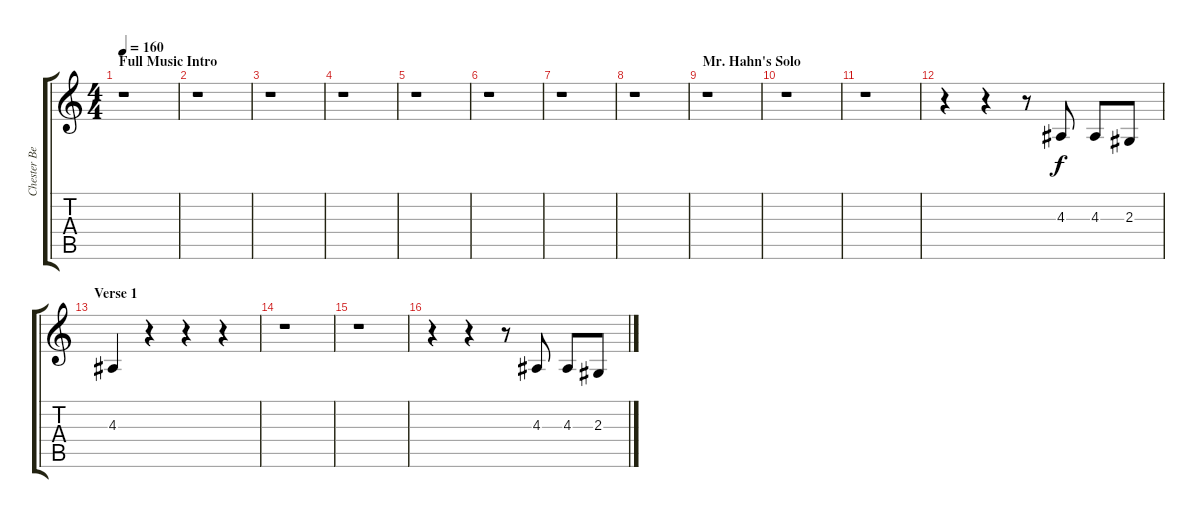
\track ("Chester Bennington (Volume Effect)" "Chester Be") {instrument lead1square}
\staff {score tabs}
\tuning (Eb4 Bb3 Gb3 Db3 Ab2 Eb2) {hide}
\ts (4 4)
\section ("" "Full Music Intro")
\tempo 160
\clef g2
\ks c
r.1{dy f} |
r.1 |
r.1 |
r.1 |
r.1 |
r.1 |
r.1 |
r.1 |
\section ("" "Mr. Hahn's Solo")
r.1 |
r.1 |
r.1 |
r.4 r.4 r.8 4.3.8 4.3.8 2.3.8 |
\section ("" "Verse 1")
4.3.4 r.4 r.4 r.4 |
r.1 |
r.1 |
r.4 r.4 r.8 4.3.8 4.3.8 2.3.8
